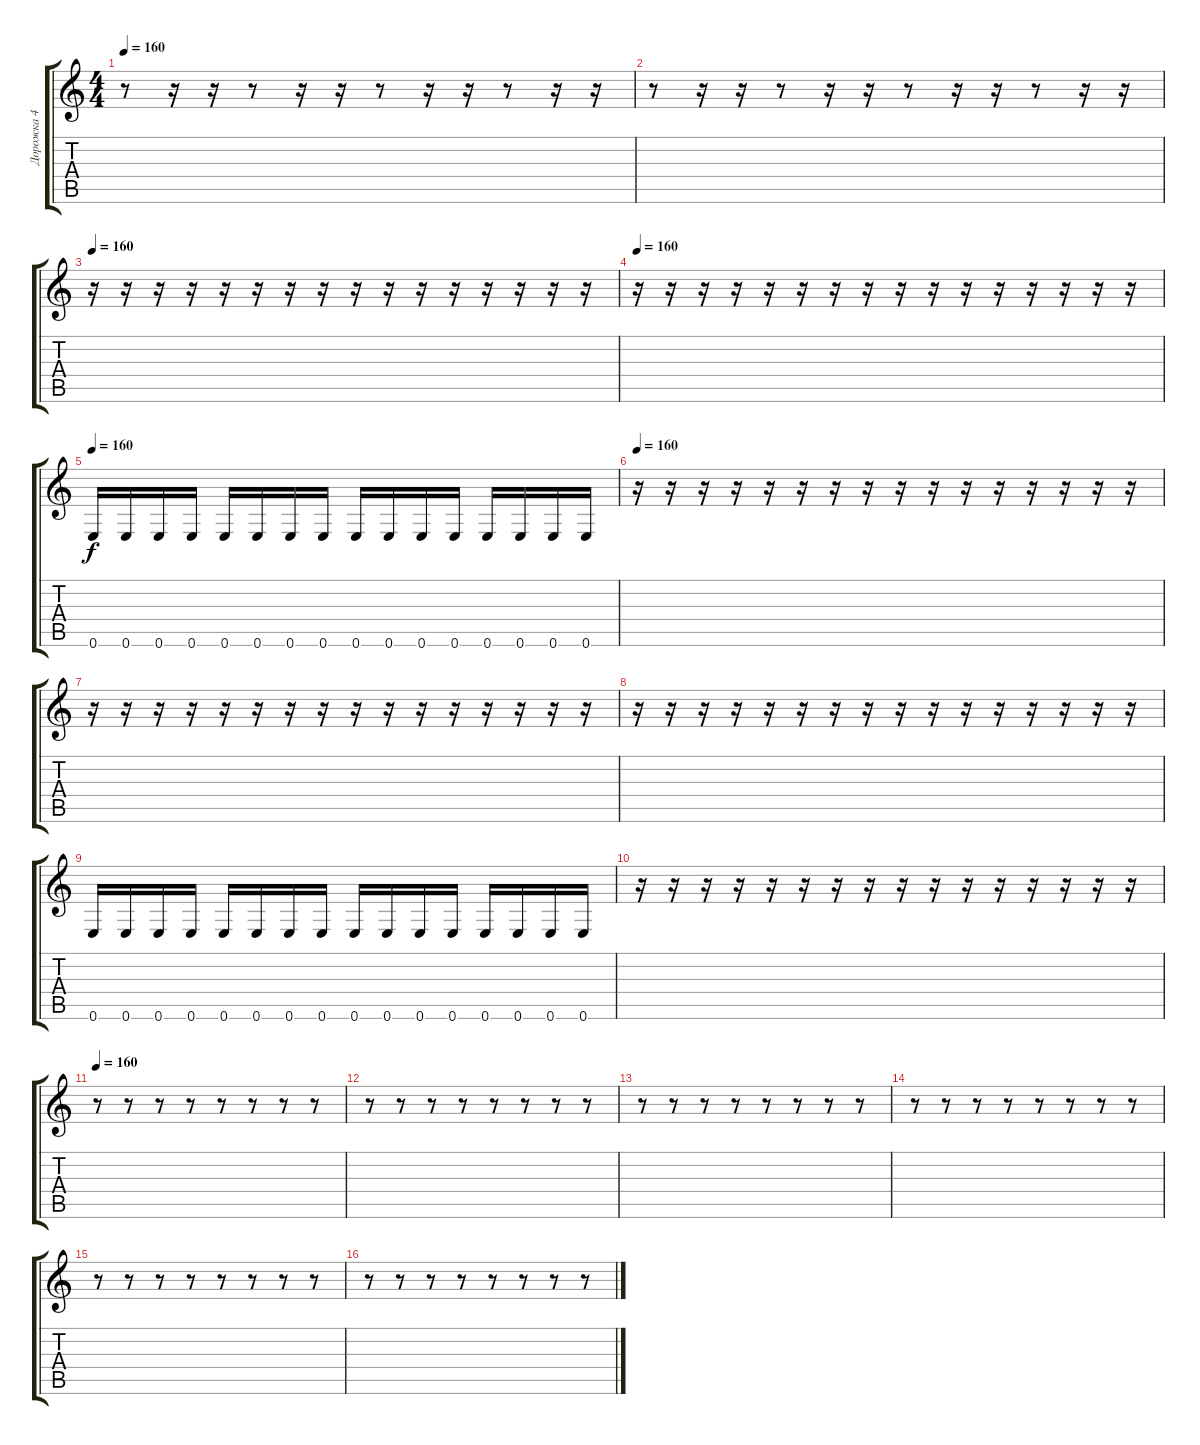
\track ("Дорожка 4" "Дорожка 4") {instrument electricbasspick}
\staff {score tabs}
\tuning (E4 B3 G3 D3 A2 E2) {hide}
\ts (4 4)
\tempo 160
\clef g2
\ks c
r.8{dy f} r.16 r.16 r.8 r.16 r.16 r.8 r.16 r.16 r.8 r.16 r.16 |
r.8 r.16 r.16 r.8 r.16 r.16 r.8 r.16 r.16 r.8 r.16 r.16 |
\tempo 160
r.16 r.16 r.16 r.16 r.16 r.16 r.16 r.16 r.16 r.16 r.16 r.16 r.16 r.16 r.16 r.16 |
\tempo 160
r.16 r.16 r.16 r.16 r.16 r.16 r.16 r.16 r.16 r.16 r.16 r.16 r.16 r.16 r.16 r.16 |
\tempo 160
0.6.16 0.6.16 0.6.16 0.6.16 0.6.16 0.6.16 0.6.16 0.6.16 0.6.16 0.6.16 0.6.16 0.6.16 0.6.16 0.6.16 0.6.16 0.6.16 |
\tempo 160
r.16 r.16 r.16 r.16 r.16 r.16 r.16 r.16 r.16 r.16 r.16 r.16 r.16 r.16 r.16 r.16 |
r.16 r.16 r.16 r.16 r.16 r.16 r.16 r.16 r.16 r.16 r.16 r.16 r.16 r.16 r.16 r.16 |
r.16 r.16 r.16 r.16 r.16 r.16 r.16 r.16 r.16 r.16 r.16 r.16 r.16 r.16 r.16 r.16 |
0.6.16 0.6.16 0.6.16 0.6.16 0.6.16 0.6.16 0.6.16 0.6.16 0.6.16 0.6.16 0.6.16 0.6.16 0.6.16 0.6.16 0.6.16 0.6.16 |
r.16 r.16 r.16 r.16 r.16 r.16 r.16 r.16 r.16 r.16 r.16 r.16 r.16 r.16 r.16 r.16 |
\tempo 160
r.8 r.8 r.8 r.8 r.8 r.8 r.8 r.8 |
r.8 r.8 r.8 r.8 r.8 r.8 r.8 r.8 |
r.8 r.8 r.8 r.8 r.8 r.8 r.8 r.8 |
r.8 r.8 r.8 r.8 r.8 r.8 r.8 r.8 |
r.8 r.8 r.8 r.8 r.8 r.8 r.8 r.8 |
r.8 r.8 r.8 r.8 r.8 r.8 r.8 r.8
